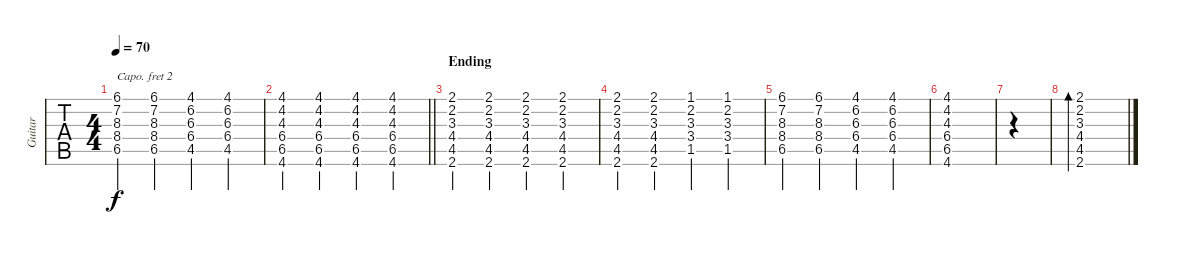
\track ("Guitar" "Guitar") {instrument acousticguitarsteel}
\staff {tabs}
\capo 2
\tuning (E4 B3 G3 D3 A2 E2) {hide}
\ts (4 4)
\tempo 70
\clef g2
\ks c
(6.1 7.2 8.3 8.4 6.5).4{dy f} (6.1 7.2 8.3 8.4 6.5).4 (4.1 6.2 6.3 6.4 4.5).4 (4.1 6.2 6.3 6.4 4.5).4 |
\barLineRight lightlight
(4.1 4.2 4.3 6.4 6.5 4.6).4 (4.1 4.2 4.3 6.4 6.5 4.6).4 (4.1 4.2 4.3 6.4 6.5 4.6).4 (4.1 4.2 4.3 6.4 6.5 4.6).4 |
\section ("" "Ending")
(2.1 2.2 3.3 4.4 4.5 2.6).4 (2.1 2.2 3.3 4.4 4.5 2.6).4 (2.1 2.2 3.3 4.4 4.5 2.6).4 (2.1 2.2 3.3 4.4 4.5 2.6).4 |
(2.1 2.2 3.3 4.4 4.5 2.6).4 (2.1 2.2 3.3 4.4 4.5 2.6).4 (1.1 2.2 3.3 3.4 1.5).4 (1.1 2.2 3.3 3.4 1.5).4 |
(6.1 7.2 8.3 8.4 6.5).4 (6.1 7.2 8.3 8.4 6.5).4 (4.1 6.2 6.3 6.4 4.5).4 (4.1 6.2 6.3 6.4 4.5).4 |
(4.1 4.2 4.3 6.4 6.5 4.6).1 |
|
(2.1 2.2 3.3 4.4 4.5 2.6).1{bd 120}
